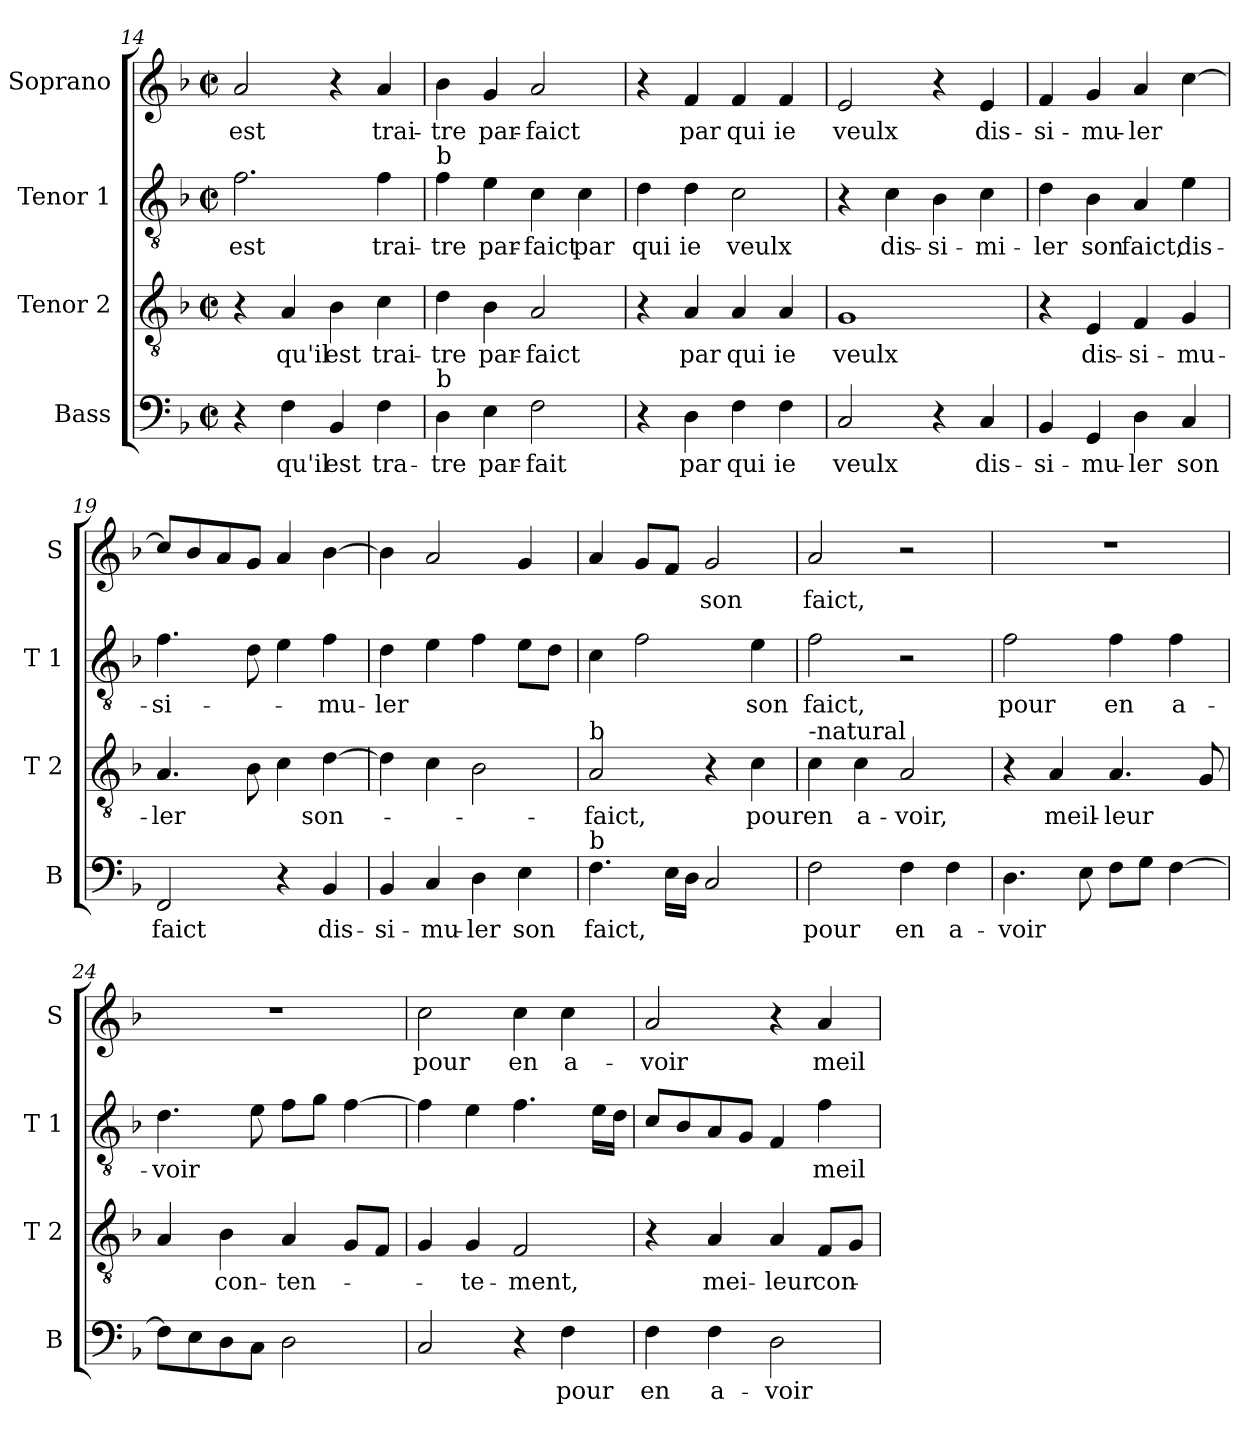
**kern	**text	**kern	**text	**kern	**text	**kern	**text
*part4	*part4	*part3	*part3	*part2	*part2	*part1	*part1
*staff4	*staff4	*staff3	*staff3	*staff2	*staff2	*staff1	*staff1
*I"Bass	*	*I"Tenor 2	*	*I"Tenor 1	*	*I"Soprano	*
*I'B	*	*I'T 2	*	*I'T 1	*	*I'S	*
*clefF4	*	*clefGv2	*	*clefGv2	*	*clefG2	*
*k[b-]	*	*k[b-]	*	*k[b-]	*	*k[b-]	*
*F:	*	*F:	*	*F:	*	*F:	*
*M2/2	*	*M2/2	*	*M2/2	*	*M2/2	*
*met(c|)	*	*met(c|)	*	*met(c|)	*	*met(c|)	*
=14	=14	=14	=14	=14	=14	=14	=14
!	!	!	!	!	!LO:LY:b	!	!LO:LY:b
4r	.	4r	.	2.f\	est	2a/	est
!	!LO:LY:b	!	!LO:LY:b	!	!	!	!
4F\	qu'il	4A/	qu'il	.	.	.	.
!	!LO:LY:b	!	!LO:LY:b	!	!	!	!
4BB-/	est	4B-\	est	.	.	4r	.
!	!LO:LY:b	!	!LO:LY:b	!	!LO:LY:b	!	!LO:LY:b
4F\	tra-	4c\	trai-	4f\	trai-	4a/	trai-
!!LO:PB:g=z
=15	=15	=15	=15	=15	=15	=15	=15
!	!	!	!	!LO:TX:a:t=b	!	!	!
!LO:TX:a:t=b	!	!	!	!	!	!	!
!	!LO:LY:b	!	!LO:LY:b	!	!LO:LY:b	!	!LO:LY:b
4D\	-tre	4d\	-tre	4f\	-tre	4b-\	-tre
!	!LO:LY:b	!	!LO:LY:b	!	!LO:LY:b	!	!LO:LY:b
4E\	par-	4B-\	par-	4e\	par-	4g/	par-
!	!LO:LY:b	!	!LO:LY:b	!	!LO:LY:b	!	!LO:LY:b
2F\	-fait	2A/	-faict	4c\	-faict	2a/	-faict
!	!	!	!	!	!LO:LY:b	!	!
.	.	.	.	4c\	par	.	.
=16	=16	=16	=16	=16	=16	=16	=16
!	!	!	!	!	!LO:LY:b	!	!
4r	.	4r	.	4d\	qui	4r	.
!	!LO:LY:b	!	!LO:LY:b	!	!LO:LY:b	!	!LO:LY:b
4D\	par	4A/	par	4d\	ie	4f/	par
!	!LO:LY:b	!	!LO:LY:b	!	!LO:LY:b	!	!LO:LY:b
4F\	qui	4A/	qui	2c\	veulx	4f/	qui
!	!LO:LY:b	!	!LO:LY:b	!	!	!	!LO:LY:b
4F\	ie	4A/	ie	.	.	4f/	ie
=17	=17	=17	=17	=17	=17	=17	=17
!	!LO:LY:b	!	!LO:LY:b	!	!	!	!LO:LY:b
2C/	veulx	1G	veulx	4r	.	2e/	veulx
!	!	!	!	!	!LO:LY:b	!	!
.	.	.	.	4c\	dis-	.	.
!	!	!	!	!	!LO:LY:b	!	!
4r	.	.	.	4B-\	-si-	4r	.
!	!LO:LY:b	!	!	!	!LO:LY:b	!	!LO:LY:b
4C/	dis-	.	.	4c\	-mi-	4e/	dis-
=18	=18	=18	=18	=18	=18	=18	=18
!	!LO:LY:b	!	!	!	!LO:LY:b	!	!LO:LY:b
4BB-/	-si-	4r	.	4d\	-ler	4f/	-si-
!	!LO:LY:b	!	!LO:LY:b	!	!LO:LY:b	!	!LO:LY:b
4GG/	-mu-	4E/	dis-	4B-\	son	4g/	-mu-
!	!LO:LY:b	!	!LO:LY:b	!	!LO:LY:b	!	!LO:LY:b
4D\	-ler	4F/	-si-	4A/	faict,	4a/	-ler
!	!LO:LY:b	!	!LO:LY:b	!	!LO:LY:b	!	!
4C/	son	4G/	-mu-	4e\	dis-	[4cc\	.
=19	=19	=19	=19	=19	=19	=19	=19
!	!LO:LY:b	!	!LO:LY:b	!	!LO:LY:b	!	!
2FF/	faict	4.A/	-ler	4.f\	-si-	8cc/L]	.
.	.	.	.	.	.	8b-/	.
.	.	.	.	.	.	8a/	.
.	.	8B-\	.	8d\	.	8g/J	.
4r	.	4c\	.	4e\	.	4a/	.
!	!LO:LY:b	!	!LO:LY:b	!	!LO:LY:b	!	!
4BB-/	dis-	[4d\	son-	4f\	-mu-	[4b-\	.
!!LO:LB:g=z
=20	=20	=20	=20	=20	=20	=20	=20
!	!LO:LY:b	!	!	!	!LO:LY:b	!	!
4BB-/	-si-	4d\]	.	4d\	-ler	4b-\]	.
!	!LO:LY:b	!	!	!	!	!	!
4C/	-mu-	4c\	.	4e\	.	2a/	.
!	!LO:LY:b	!	!	!	!	!	!
4D\	-ler	2B-\	.	4f\	.	.	.
!	!LO:LY:b	!	!	!	!	!	!
4E\	son	.	.	8e\L	.	4g/	.
.	.	.	.	8d\J	.	.	.
=21	=21	=21	=21	=21	=21	=21	=21
!	!	!LO:TX:a:t=b	!	!	!	!	!
!LO:TX:a:t=b	!	!	!	!	!	!	!
!	!LO:LY:b	!	!LO:LY:b	!	!	!	!
4.F\	faict,	2A/	-faict,	4c\	.	4a/	.
.	.	.	.	2f\	.	8g/L	.
16E\LL	.	.	.	.	.	8f/J	.
16D\JJ	.	.	.	.	.	.	.
!	!	!	!	!	!	!	!LO:LY:b
2C/	.	4r	.	.	.	2g/	son
!	!	!	!LO:LY:b	!	!LO:LY:b	!	!
.	.	4c\	pour	4e\	son	.	.
=22	=22	=22	=22	=22	=22	=22	=22
!	!	!LO:TX:a:t=-natural	!	!	!	!	!
!	!LO:LY:b	!	!LO:LY:b	!	!LO:LY:b	!	!LO:LY:b
2F\	pour	4c\	en	2f\	faict,	2a/	faict,
!	!	!	!LO:LY:b	!	!	!	!
.	.	4c\	a-	.	.	.	.
!	!LO:LY:b	!	!LO:LY:b	!	!	!	!
4F\	en	2A/	-voir,	2r	.	2r	.
!	!LO:LY:b	!	!	!	!	!	!
4F\	a-	.	.	.	.	.	.
=23	=23	=23	=23	=23	=23	=23	=23
!	!LO:LY:b	!	!	!	!LO:LY:b	!	!
4.D\	-voir	4r	.	2f\	pour	1r	.
!	!	!	!LO:LY:b	!	!	!	!
.	.	4A/	meil-	.	.	.	.
8E\	.	.	.	.	.	.	.
!	!	!	!LO:LY:b	!	!LO:LY:b	!	!
8F\L	.	4.A/	-leur	4f\	en	.	.
8G\J	.	.	.	.	.	.	.
!	!	!	!	!	!LO:LY:b	!	!
[4F\	.	.	.	4f\	a-	.	.
.	.	8G/	.	.	.	.	.
=24	=24	=24	=24	=24	=24	=24	=24
!	!	!	!	!	!LO:LY:b	!	!
8F\L]	.	4A/	.	4.d\	-voir	1r	.
8E\	.	.	.	.	.	.	.
!	!	!	!LO:LY:b	!	!	!	!
8D\	.	4B-\	con-	.	.	.	.
8C\J	.	.	.	8e\	.	.	.
!	!	!	!LO:LY:b	!	!	!	!
2D\	.	4A/	-ten-	8f\L	.	.	.
.	.	.	.	8g\J	.	.	.
.	.	8G/L	.	[4f\	.	.	.
.	.	8F/J	.	.	.	.	.
!!LO:LB:g=z
=25	=25	=25	=25	=25	=25	=25	=25
!	!	!	!	!	!	!	!LO:LY:b
2C/	.	4G/	.	4f\]	.	2cc\	pour
!	!	!	!LO:LY:b	!	!	!	!
.	.	4G/	-te-	4e\	.	.	.
!	!	!	!LO:LY:b	!	!	!	!LO:LY:b
4r	.	2F/	-ment,	4.f\	.	4cc\	en
!	!LO:LY:b	!	!	!	!	!	!LO:LY:b
4F\	pour	.	.	.	.	4cc\	a-
.	.	.	.	16e\LL	.	.	.
.	.	.	.	16d\JJ	.	.	.
=26	=26	=26	=26	=26	=26	=26	=26
!	!LO:LY:b	!	!	!	!	!	!LO:LY:b
4F\	en	4r	.	8c/L	.	2a/	-voir
.	.	.	.	8B-/	.	.	.
!	!LO:LY:b	!	!LO:LY:b	!	!	!	!
4F\	a-	4A/	mei-	8A/	.	.	.
.	.	.	.	8G/J	.	.	.
!	!LO:LY:b	!	!LO:LY:b	!	!	!	!
2D\	-voir	4A/	-leur	4F/	.	4r	.
!	!	!	!LO:LY:b	!	!LO:LY:b	!	!LO:LY:b
.	.	8F/L	con-	4f\	meil-	4a/	meil-
.	.	8G/J	.	.	.	.	.
=	=	=	=	=	=	=	=
*-	*-	*-	*-	*-	*-	*-	*-
